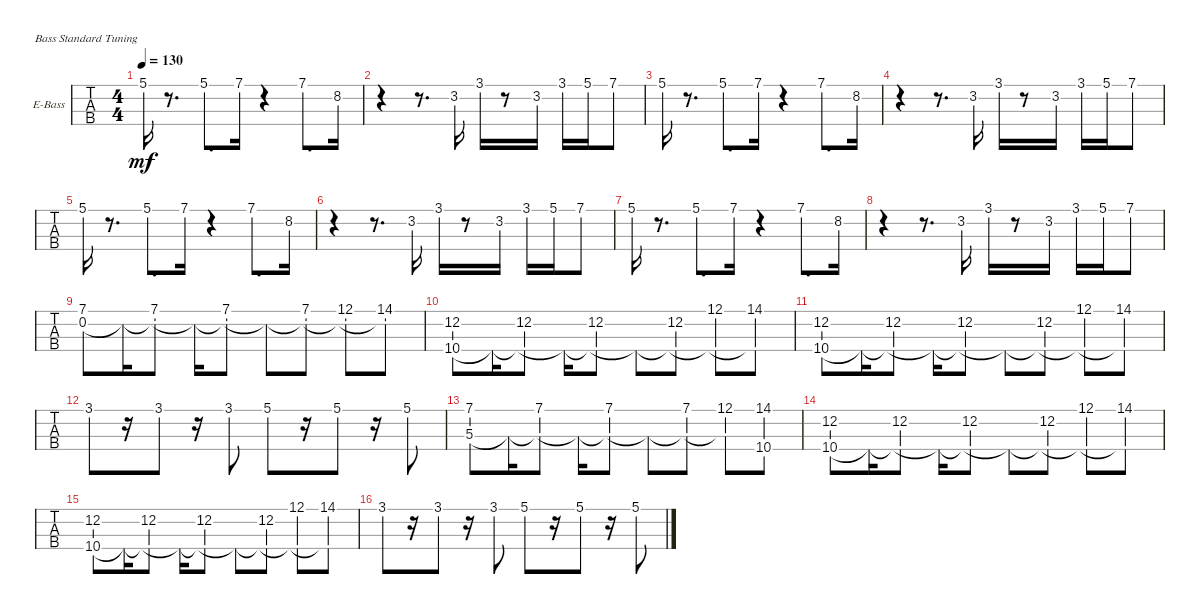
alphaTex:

\bracketExtendMode groupsimilarinstruments
\firstSystemTrackNameOrientation horizontal
\otherSystemsTrackNameOrientation horizontal
\track ("Bass" "E-Bass") {instrument electricbassfinger}
\staff {tabs}
\tuning (G2 D2 A1 E1)
\ts (4 4)
\tempo 130
\clef g2
\scale
0.485477
\ks c
5.1.16{dy mf instrument electricbassfinger} r.8{d} 5.1.8{d} 7.1.16 r.4 7.1.8{d} 8.2.16 |
\scale
0.257261 r.4 r.8{d} 3.2.16 3.1.16 r.8 3.2.16 3.1.16 5.1.16 7.1.8 |
\scale
0.257261 5.1.16 r.8{d} 5.1.8{d} 7.1.16 r.4 7.1.8{d} 8.2.16 |
\scale
0.333333 r.4 r.8{d} 3.2.16 3.1.16 r.8 3.2.16 3.1.16 5.1.16 7.1.8 |
\scale
0.333333 5.1.16 r.8{d} 5.1.8{d} 7.1.16 r.4 7.1.8{d} 8.2.16 |
\scale
0.333333 r.4 r.8{d} 3.2.16 3.1.16 r.8 3.2.16 3.1.16 5.1.16 7.1.8 |
\scale
0.333333 5.1.16 r.8{d} 5.1.8{d} 7.1.16 r.4 7.1.8{d} 8.2.16 |
\scale
0.333333 r.4 r.8{d} 3.2.16 3.1.16 r.8 3.2.16 3.1.16 5.1.16 7.1.8 |
\scale
0.333333 (7.1 0.2).8 0.2{t}.16 (0.2{t} 7.1).8 0.2{t}.16 (0.2{t} 7.1).8 0.2{t}.8 (0.2{t} 7.1).8 (0.2{t} 12.1).8 (0.2{t} 14.1).8 |
\scale
0.333333 (12.2 10.4).8 10.4{t}.16 (10.4{t} 12.2).8 10.4{t}.16 (10.4{t} 12.2).8 10.4{t}.8 (10.4{t} 12.2).8 (10.4{t} 12.1).8 (10.4{t} 14.1).8 |
\scale
0.333333 (12.2 10.4).8 10.4{t}.16 (10.4{t} 12.2).8 10.4{t}.16 (10.4{t} 12.2).8 10.4{t}.8 (10.4{t} 12.2).8 (10.4{t} 12.1).8 (10.4{t} 14.1).8 |
\scale
0.333333 3.1.8 r.16 3.1.8 r.16 3.1.8 5.1.8 r.16 5.1.8 r.16 5.1.8 |
\scale
0.333333 (7.1 5.3).8 5.3{t}.16 (5.3{t} 7.1).8 5.3{t}.16 (5.3{t} 7.1).8 5.3{t}.8 (5.3{t} 7.1).8 (5.3{t} 12.1).8 (10.4 14.1).8 |
\scale
0.333333 (12.2 10.4).8 10.4{t}.16 (10.4{t} 12.2).8 10.4{t}.16 (10.4{t} 12.2).8 10.4{t}.8 (10.4{t} 12.2).8 (10.4{t} 12.1).8 (10.4{t} 14.1).8 |
\scale
0.333333 (12.2 10.4).8 10.4{t}.16 (10.4{t} 12.2).8 10.4{t}.16 (10.4{t} 12.2).8 10.4{t}.8 (10.4{t} 12.2).8 (10.4{t} 12.1).8 (10.4{t} 14.1).8 |
\scale
0.333333 3.1.8 r.16 3.1.8 r.16 3.1.8 5.1.8 r.16 5.1.8 r.16 5.1.8
